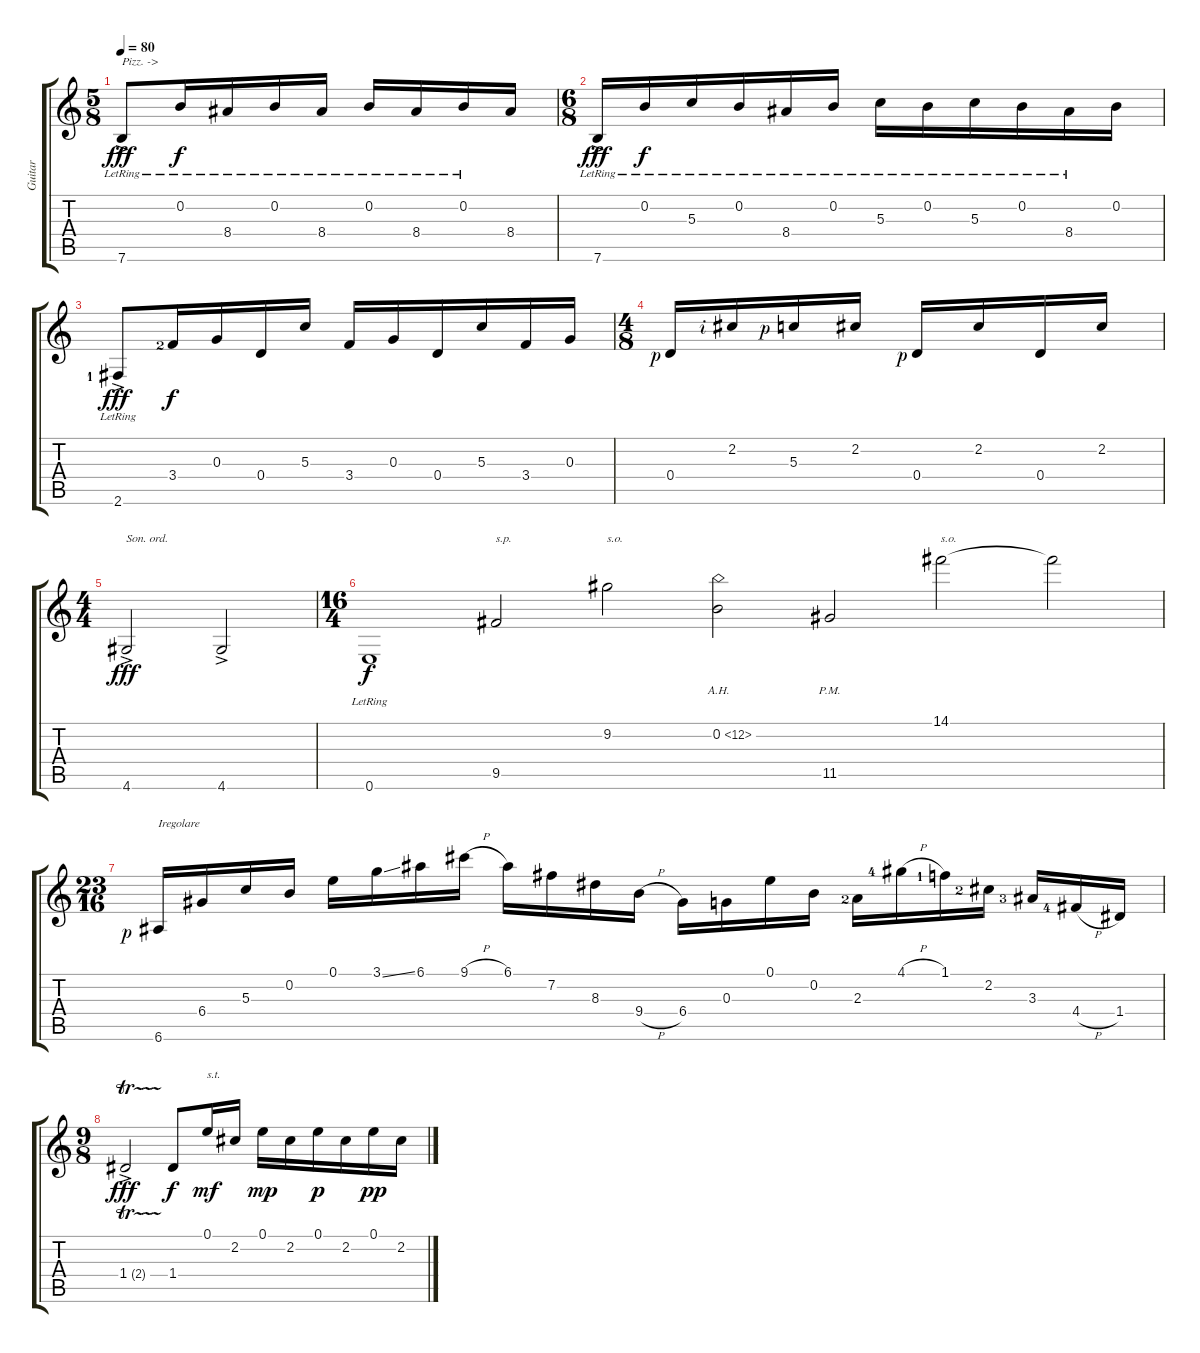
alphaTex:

\track ("Guitar" "Guitar") {instrument acousticguitarnylon}
\staff {score tabs}
\tuning (E4 B3 G3 D3 A2 E2) {hide}
\ts (5 8)
\tempo 80
\clef g2
\ks c
7.6{ac lr}.8{txt "Pizz. ->" dy fff} 0.2{lr}.16{dy f} 8.4{lr}.16 0.2{lr}.16 8.4{lr}.16 0.2{lr}.16 8.4{lr}.16 0.2{lr}.16 8.4.16 |
\ts (6 8)
7.6{ac lr}.16{dy fff} 0.2{lr}.16{dy f} 5.3{lr}.16 0.2{lr}.16 8.4{lr}.16 0.2{lr}.16 5.3{lr}.16 0.2{lr}.16 5.3{lr}.16 0.2{lr}.16 8.4{lr}.16 0.2.16 |
2.6{ac lr lf 2}.8{dy fff} 3.4{lf 3}.16{dy f} 0.3.16 0.4.16 5.3.16 3.4.16 0.3.16 0.4.16 5.3.16 3.4.16 0.3.16 |
\ts (4 8)
0.4{rf 1}.16 2.2{rf 2}.16 5.3{rf 1}.16 2.2.16 0.4{rf 1}.16 2.2.16 0.4.16 2.2.16 |
\ts (4 4)
4.6{ac}.2{txt "Son. ord." dy fff} 4.6{ac}.2 |
\ts (16 4)
0.6{lr}.1{dy f} 9.5.2{txt "s.p."} 9.2.2{txt "s.o."} 0.2{ah 12}.2 11.5{pm}.2 14.1.2{txt "s.o."} 14.1{t}.2 |
\ts (23 16)
6.6{rf 1}.16{txt "Iregolare"} 6.4.16 5.3.16 0.2.16 0.1.16 3.1{ss}.16 6.1.16 9.1{h}.16 6.1.16 7.2.16 8.3.16 9.4{h}.16 6.4.16 0.3.16 0.1.16 0.2.16 2.3{lf 3}.16 4.1{h lf 5}.16 1.1{lf 2}.16 2.2{lf 3}.16 3.3{lf 4}.16 4.4{h lf 5}.16 1.4.16 |
\ts (9 8)
1.4{tr (2 32) ac}.2{dy fff} 1.4.8{dy f} 0.1.16{txt "s.t." dy mf} 2.2.16 0.1.16{dy mp} 2.2.16 0.1.16{dy p} 2.2.16 0.1.16{dy pp} 2.2.16
